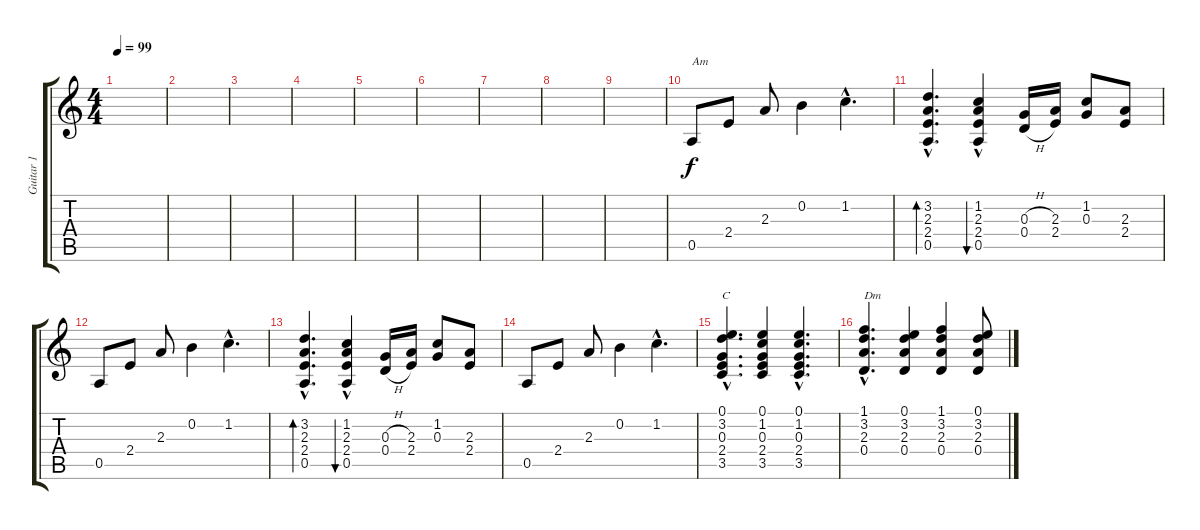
\track ("Guitar 1" "Guitar 1") {instrument acousticguitarsteel}
\staff {score tabs}
\tuning (E4 B3 G3 D3 A2 E2) {hide}
\ts (4 4)
\tempo 99
\clef g2
\ks c
|
|
|
|
|
|
|
|
|
0.5.8{txt "Am"} 2.4.8 2.3.8 0.2.4 1.2{hac}.4{d} |
(3.2{hac} 2.3{hac} 2.4 0.5{hac}).4{d bd 30} (1.2{hac} 2.3{hac} 2.4{hac} 0.5).4{bu 30} (0.3{h} 0.4{h}).16 (2.3 2.4).16 (1.2 0.3).8 (2.3 2.4).8 |
0.5.8 2.4.8 2.3.8 0.2.4 1.2{hac}.4{d} |
(3.2{hac} 2.3{hac} 2.4 0.5{hac}).4{d bd 30} (1.2{hac} 2.3{hac} 2.4{hac} 0.5).4{bu 30} (0.3{h} 0.4{h}).16 (2.3 2.4).16 (1.2 0.3).8 (2.3 2.4).8 |
0.5.8 2.4.8 2.3.8 0.2.4 1.2{hac}.4{d} |
(0.1{hac} 3.2{hac} 0.3{hac} 2.4{hac} 3.5{hac}).4{d txt "C"} (0.1 1.2 0.3 2.4 3.5).4 (0.1{hac} 1.2{hac} 0.3{hac} 2.4{hac} 3.5{hac}).4{d} |
(1.1{hac} 3.2{hac} 2.3{hac} 0.4{hac}).4{d txt "Dm"} (0.1 3.2 2.3 0.4).4 (1.1 3.2 2.3 0.4).4 (0.1 3.2 2.3 0.4).8
